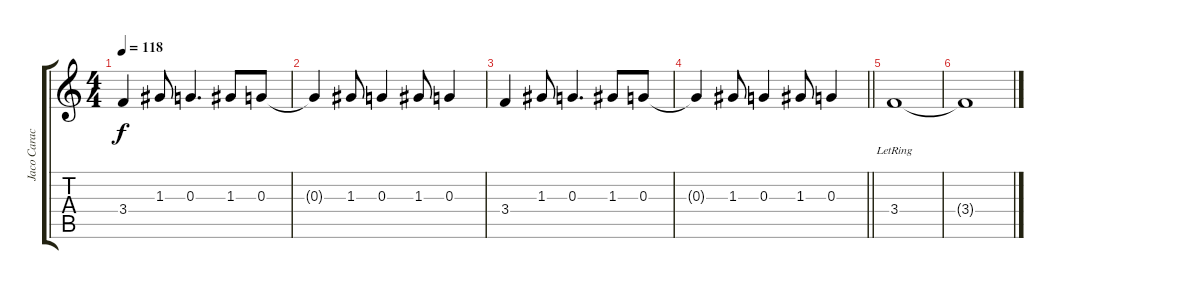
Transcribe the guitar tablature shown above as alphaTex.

\track ("Jaco Caraco: Fender Stratocaster Jaguar" "Jaco Carac") {instrument overdrivenguitar}
\staff {score tabs}
\tuning (E4 B3 G3 D3 A2 E2) {hide}
\ts (4 4)
\tempo 118
\clef g2
\ks c
3.4.4{dy f} 1.3.8 0.3.4{d} 1.3.8 0.3.8 |
0.3{t}.4 1.3.8 0.3.4 1.3.8 0.3.4 |
3.4.4 1.3.8 0.3.4{d} 1.3.8 0.3.8 |
\barLineRight lightlight
0.3{t}.4 1.3.8 0.3.4 1.3.8 0.3.4 |
3.4{lr}.1{volume 8} |
3.4{t}.1{volume 5}
